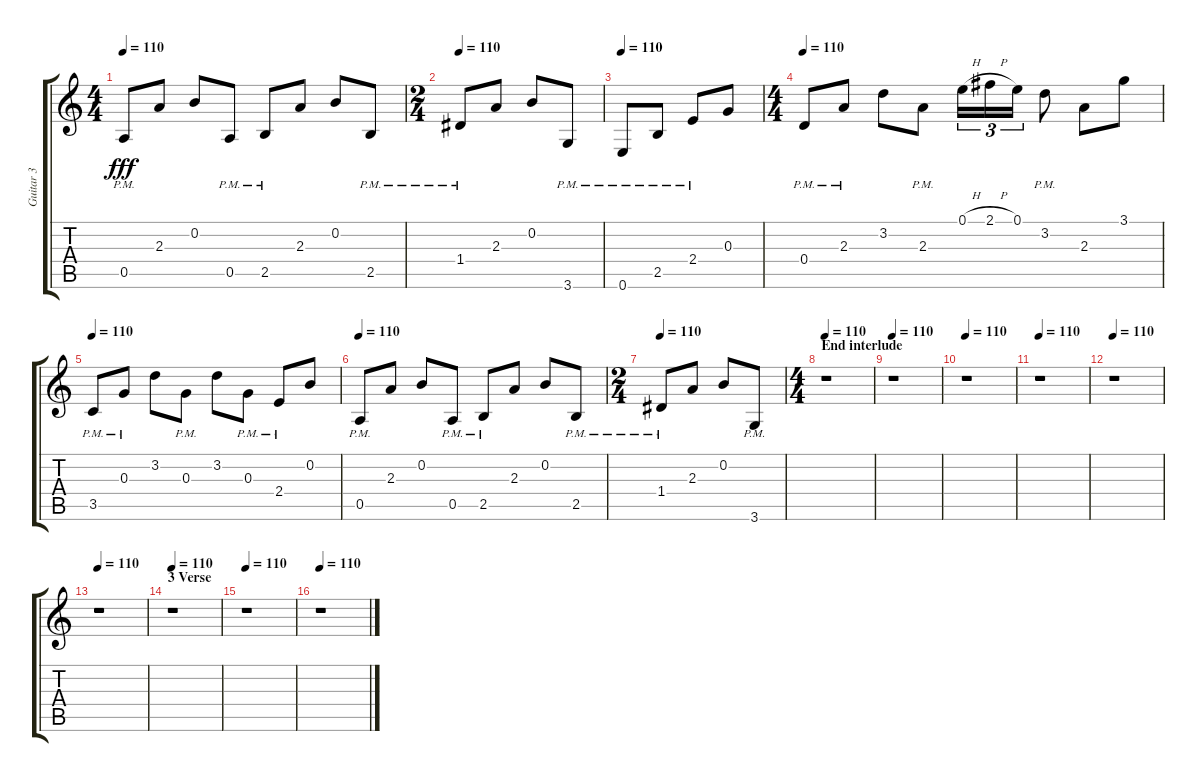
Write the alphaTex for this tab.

\track ("Guitar 3" "Guitar 3") {instrument distortionguitar}
\staff {score tabs}
\tuning (E4 B3 G3 D3 A2 E2) {hide}
\ts (4 4)
\tempo 110
\clef g2
\ks c
0.5{pm}.8{dy fff} 2.3.8 0.2.8 0.5{pm}.8 2.5{pm}.8 2.3.8 0.2.8 2.5{pm}.8 |
\ts (2 4)
\tempo 110
1.4{pm}.8 2.3.8 0.2.8 3.6{pm}.8 |
\tempo 110
0.6{pm}.8 2.5{pm}.8 2.4{pm}.8 0.3.8 |
\ts (4 4)
\tempo 110
0.4{pm}.8 2.3{pm}.8 3.2.8 2.3{pm}.8 0.1{h}.16{tu (3 2)} 2.1{h}.16{tu (3 2)} 0.1.16{tu (3 2)} 3.2{pm}.8 2.3.8 3.1.8 |
\tempo 110
3.5{pm}.8 0.3{pm}.8 3.2.8 0.3{pm}.8 3.2.8 0.3{pm}.8 2.4{pm}.8 0.2.8 |
\tempo 110
0.5{pm}.8 2.3.8 0.2.8 0.5{pm}.8 2.5{pm}.8 2.3.8 0.2.8 2.5{pm}.8 |
\ts (2 4)
\tempo 110
1.4{pm}.8 2.3.8 0.2.8 3.6{pm}.8 |
\ts (4 4)
\section ("" "End interlude")
\tempo 110
r.1 |
\tempo 110
r.1 |
\tempo 110
r.1 |
\tempo 110
r.1 |
\tempo 110
r.1 |
\tempo 110
r.1 |
\section ("" "3 Verse")
\tempo 110
r.1 |
\tempo 110
r.1 |
\tempo 110
r.1
